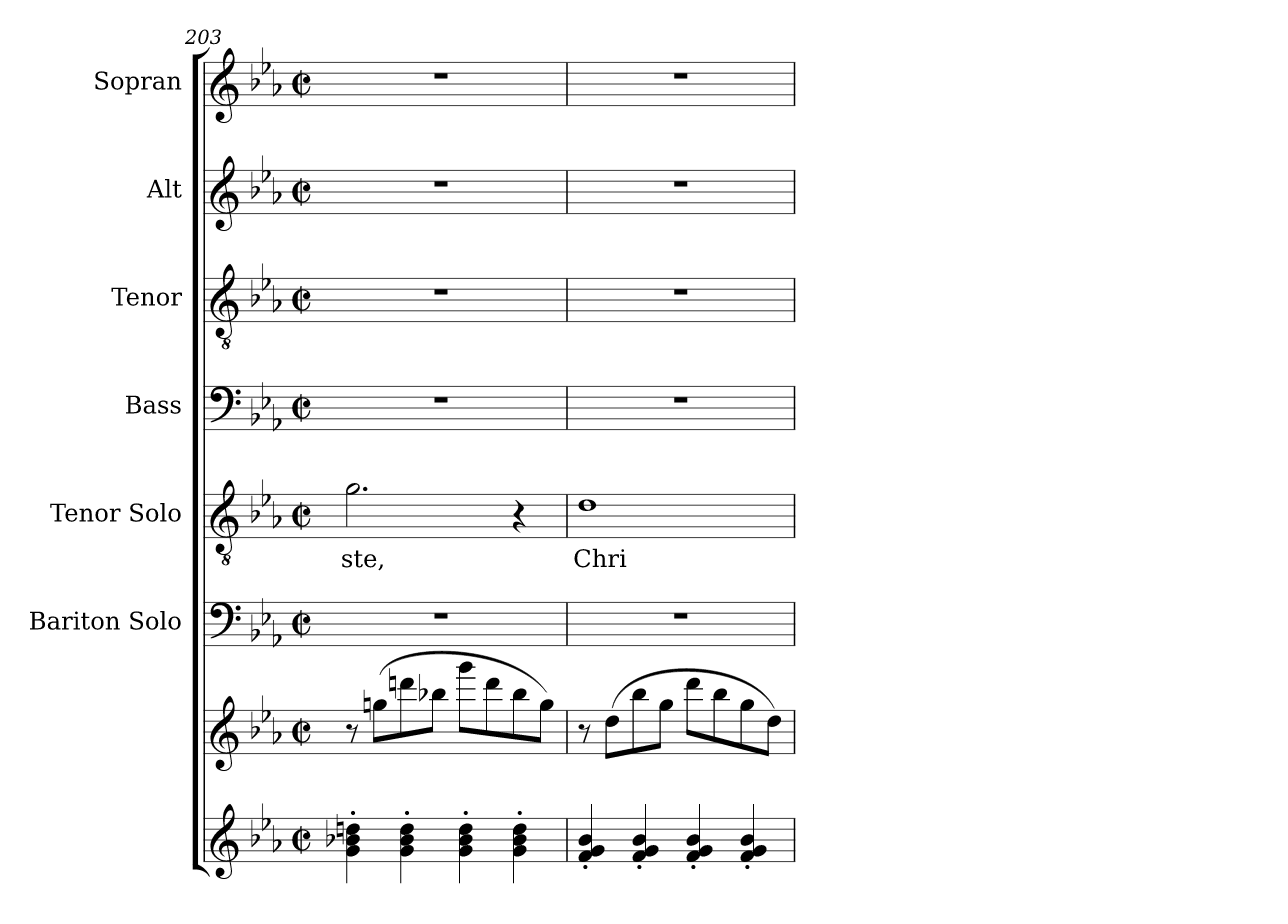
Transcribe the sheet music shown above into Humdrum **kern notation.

**kern	**kern	**kern	**kern	**text	**kern	**kern	**kern	**kern
*part7	*part7	*part6	*part5	*part5	*part4	*part3	*part2	*part1
*staff8	*staff7	*staff6	*staff5	*staff5	*staff4	*staff3	*staff2	*staff1
*	*	*I"Bariton Solo	*I"Tenor Solo	*	*I"Bass	*I"Tenor	*I"Alt	*I"Sopran
*	*	*	*	*	*I'B.	*I'T.	*I'A.	*I'S.
*clefG2	*clefG2	*clefF4	*clefGv2	*	*clefF4	*clefGv2	*clefG2	*clefG2
*k[b-e-a-]	*k[b-e-a-]	*k[b-e-a-]	*k[b-e-a-]	*	*k[b-e-a-]	*k[b-e-a-]	*k[b-e-a-]	*k[b-e-a-]
*E-:	*E-:	*E-:	*E-:	*	*E-:	*E-:	*E-:	*E-:
*M2/2	*M2/2	*M2/2	*M2/2	*	*M2/2	*M2/2	*M2/2	*M2/2
*met(c|)	*met(c|)	*met(c|)	*met(c|)	*	*met(c|)	*met(c|)	*met(c|)	*met(c|)
=203	=203	=203	=203	=203	=203	=203	=203	=203
!	!	!	!	!LO:LY:b	!	!	!	!
4g\'> 4b-X\'> 4ddn\'>	8r	1r	2.g\	-ste,	1r	1r	1r	1r
.	(>8ggn\L	.	.	.	.	.	.	.
4g\'> 4b-\'> 4dd\'>	8dddn\	.	.	.	.	.	.	.
.	8bb-X\J	.	.	.	.	.	.	.
4g\'> 4b-\'> 4dd\'>	8ggg\L	.	.	.	.	.	.	.
.	8ddd\	.	.	.	.	.	.	.
4g\'> 4b-\'> 4dd\'>	8bb-\	.	4r	.	.	.	.	.
.	8gg\J)	.	.	.	.	.	.	.
=204	=204	=204	=204	=204	=204	=204	=204	=204
!	!	!	!	!LO:LY:b	!	!	!	!
4f/'< 4g/'< 4b-/'<	8r	1r	1d	Chri-	1r	1r	1r	1r
.	(>8dd\L	.	.	.	.	.	.	.
4f/'< 4g/'< 4b-/'<	8bb-\	.	.	.	.	.	.	.
.	8gg\J	.	.	.	.	.	.	.
4f/'< 4g/'< 4b-/'<	8ddd\L	.	.	.	.	.	.	.
.	8bb-\	.	.	.	.	.	.	.
4f/'< 4g/'< 4b-/'<	8gg\	.	.	.	.	.	.	.
.	8dd\J)	.	.	.	.	.	.	.
=	=	=	=	=	=	=	=	=
*-	*-	*-	*-	*-	*-	*-	*-	*-
